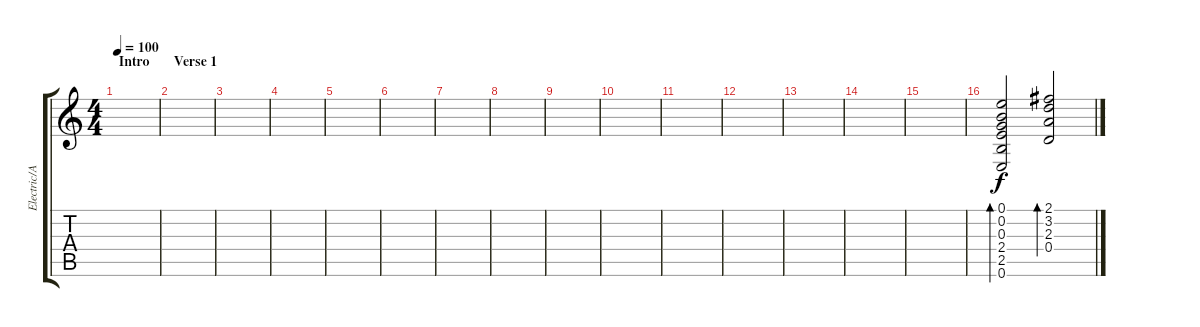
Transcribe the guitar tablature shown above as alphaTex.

\track ("Electric/Acoustic Guitars" "Electric/A") {instrument acousticguitarsteel}
\staff {score tabs}
\tuning (E4 B3 G3 D3 A2 E2) {hide}
\ts (4 4)
\section ("" "Intro")
\tempo 100
\clef g2
\ks c
|
\section ("" "Verse 1")
|
|
|
|
|
|
|
|
|
|
|
|
|
|
(0.1 0.2 0.3 2.4 2.5 0.6).2{bd 60} (2.1 3.2 2.3 0.4).2{bd 60}
